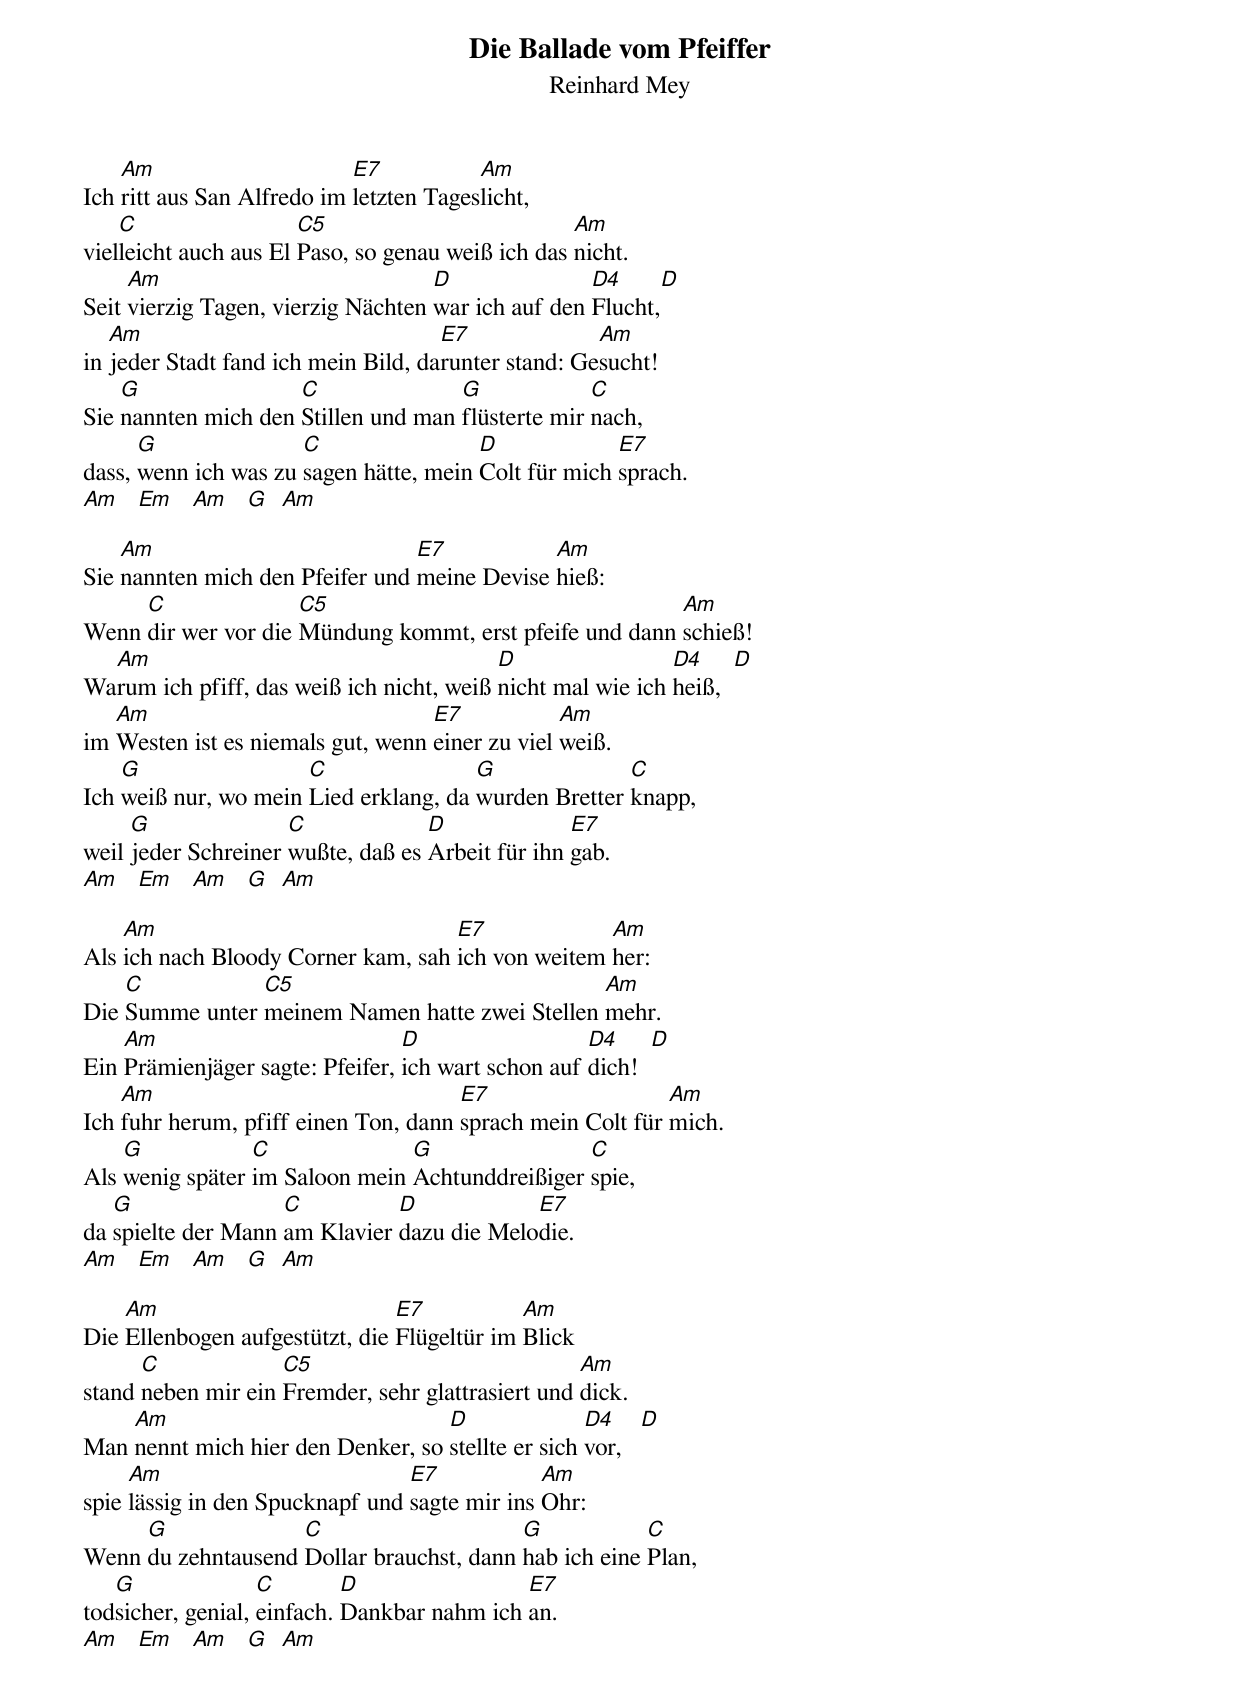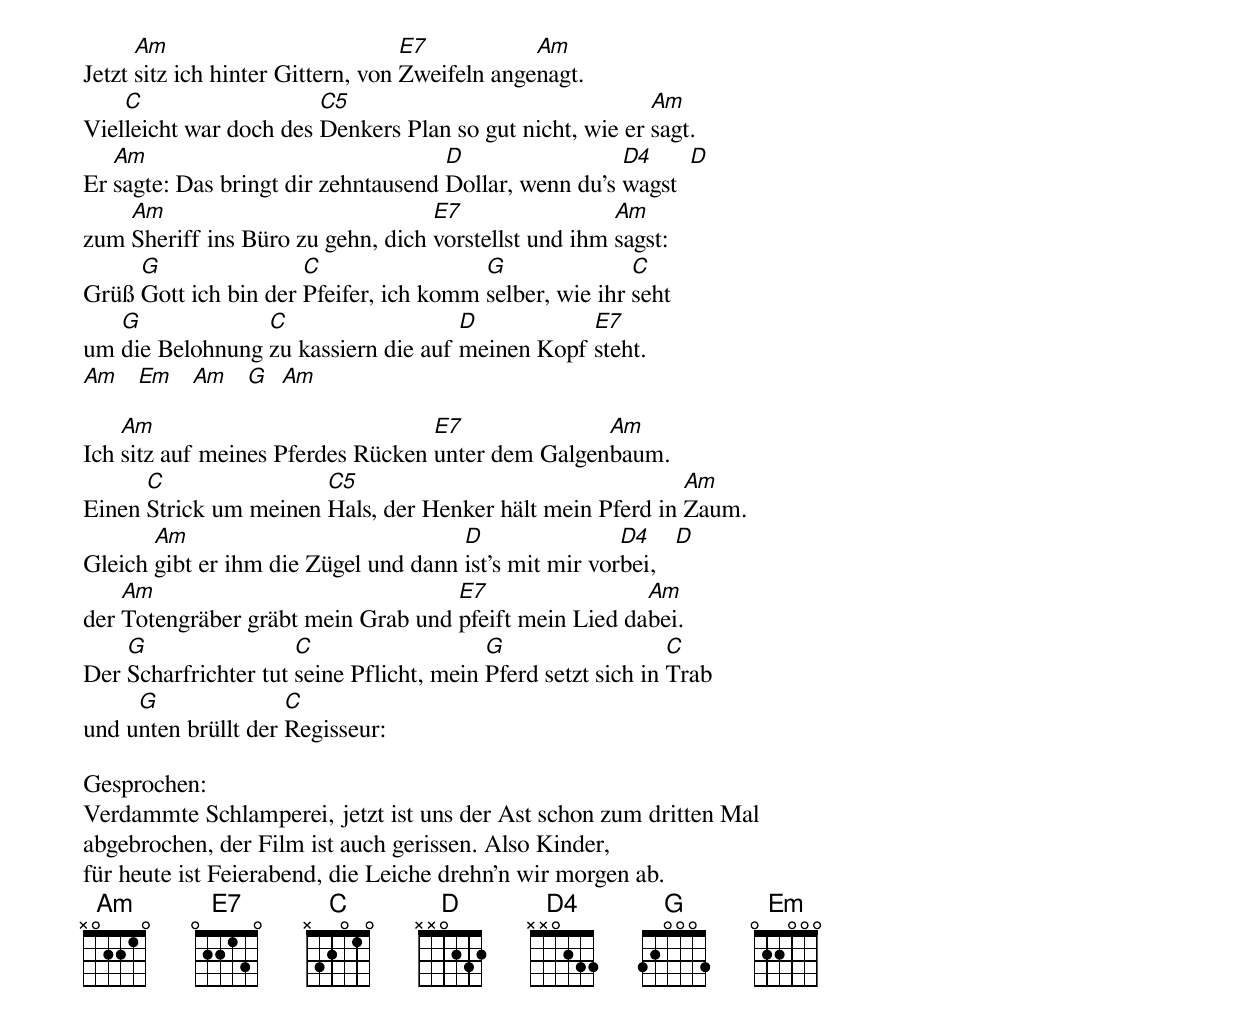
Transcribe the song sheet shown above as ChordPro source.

{t:Die Ballade vom Pfeiffer}
{st:Reinhard Mey}

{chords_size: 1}
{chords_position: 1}
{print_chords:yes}
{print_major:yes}
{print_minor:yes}
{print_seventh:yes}
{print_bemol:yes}
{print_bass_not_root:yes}
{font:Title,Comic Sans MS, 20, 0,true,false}
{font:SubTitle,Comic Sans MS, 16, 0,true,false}
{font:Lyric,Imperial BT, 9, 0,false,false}
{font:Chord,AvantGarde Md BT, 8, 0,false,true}
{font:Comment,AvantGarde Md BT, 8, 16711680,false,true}
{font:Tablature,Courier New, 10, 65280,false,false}
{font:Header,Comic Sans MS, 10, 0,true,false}
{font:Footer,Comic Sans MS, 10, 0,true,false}
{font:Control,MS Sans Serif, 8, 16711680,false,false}
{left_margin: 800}
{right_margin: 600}
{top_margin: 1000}
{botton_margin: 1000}
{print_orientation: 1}




Ich [Am]ritt aus San Alfredo im [E7]letzten Tages[Am]licht,
viel[C]leicht auch aus El [C5]Paso, so genau weiß ich das [Am]nicht.
Seit [Am]vierzig Tagen, vierzig Nächten [D]war ich auf den [D4]Flucht,[D]
in [Am]jeder Stadt fand ich mein Bild, da[E7]runter stand: Ge[Am]sucht!
Sie [G]nannten mich den [C]Stillen und man [G]flüsterte mir [C]nach,
dass, [G]wenn ich was zu [C]sagen hätte, mein [D]Colt für mich [E7]sprach.
[Am]   [Em]   [Am]   [G]  [Am]

Sie [Am]nannten mich den Pfeifer und [E7]meine Devise [Am]hieß:
Wenn [C]dir wer vor die [C5]Mündung kommt, erst pfeife und dann [Am]schieß!
Wa[Am]rum ich pfiff, das weiß ich nicht, weiß [D]nicht mal wie ich [D4]heiß,  [D]
im [Am]Westen ist es niemals gut, wenn [E7]einer zu viel [Am]weiß.
Ich [G]weiß nur, wo mein [C]Lied erklang, da [G]wurden Bretter [C]knapp,
weil [G]jeder Schreiner [C]wußte, daß es [D]Arbeit für ihn [E7]gab.
[Am]   [Em]   [Am]   [G]  [Am]

Als [Am]ich nach Bloody Corner kam, sah [E7]ich von weitem [Am]her:
Die [C]Summe unter [C5]meinem Namen hatte zwei Stellen [Am]mehr.
Ein [Am]Prämienjäger sagte: Pfeifer, [D]ich wart schon auf [D4]dich!  [D]
Ich [Am]fuhr herum, pfiff einen Ton, dann [E7]sprach mein Colt für [Am]mich.
Als [G]wenig später [C]im Saloon mein [G]Achtunddreißiger [C]spie,
da [G]spielte der Mann [C]am Klavier [D]dazu die Melo[E7]die.
[Am]   [Em]   [Am]   [G]  [Am]

Die [Am]Ellenbogen aufgestützt, die [E7]Flügeltür im [Am]Blick
stand [C]neben mir ein [C5]Fremder, sehr glattrasiert und [Am]dick.
Man [Am]nennt mich hier den Denker, so [D]stellte er sich [D4]vor,   [D]
spie [Am]lässig in den Spucknapf und [E7]sagte mir ins [Am]Ohr:
Wenn [G]du zehntausend [C]Dollar brauchst, dann [G]hab ich eine [C]Plan,
tod[G]sicher, genial, [C]einfach. [D]Dankbar nahm ich [E7]an.
[Am]   [Em]   [Am]   [G]  [Am]
{new_page}

Jetzt [Am]sitz ich hinter Gittern, von [E7]Zweifeln ange[Am]nagt.
Viel[C]leicht war doch des [C5]Denkers Plan so gut nicht, wie er [Am]sagt.
Er [Am]sagte: Das bringt dir zehntausend [D]Dollar, wenn du's [D4]wagst  [D]
zum [Am]Sheriff ins Büro zu gehn, dich [E7]vorstellst und ihm [Am]sagst:
Grüß [G]Gott ich bin der [C]Pfeifer, ich komm [G]selber, wie ihr [C]seht
um [G]die Belohnung [C]zu kassiern die auf [D]meinen Kopf [E7]steht.
[Am]   [Em]   [Am]   [G]  [Am]

Ich [Am]sitz auf meines Pferdes Rücken [E7]unter dem Galgen[Am]baum.
Einen [C]Strick um meinen [C5]Hals, der Henker hält mein Pferd in [Am]Zaum.
Gleich [Am]gibt er ihm die Zügel und dann [D]ist's mit mir vor[D4]bei,   [D]
der [Am]Totengräber gräbt mein Grab und [E7]pfeift mein Lied da[Am]bei.
Der [G]Scharfrichter tut [C]seine Pflicht, mein [G]Pferd setzt sich in [C]Trab
und u[G]nten brüllt der [C]Regisseur:

Gesprochen:
Verdammte Schlamperei, jetzt ist uns der Ast schon zum dritten Mal
abgebrochen, der Film ist auch gerissen. Also Kinder,
für heute ist Feierabend, die Leiche drehn'n wir morgen ab.
